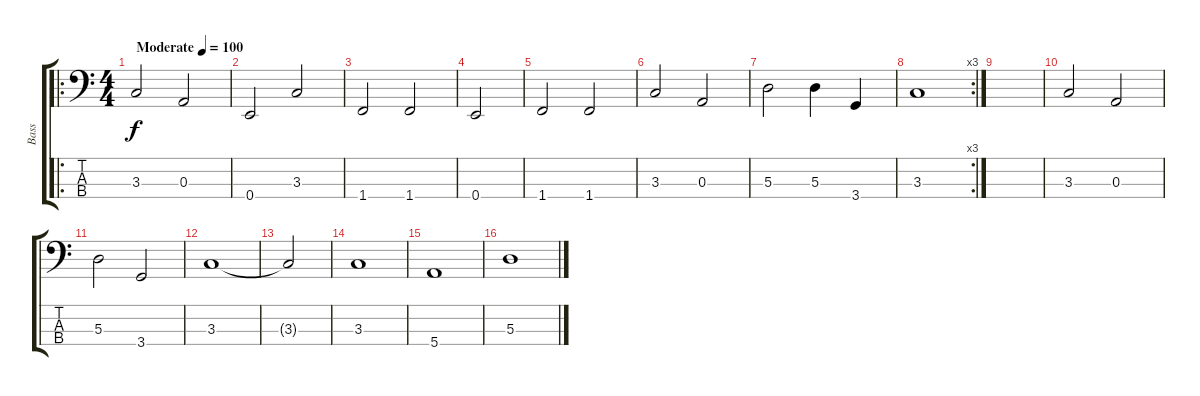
\track ("Bass" "Bass") {instrument electricbassfinger}
\staff {score tabs}
\tuning (G2 D2 A1 E1) {hide}
\ro
\ts (4 4)
\tempo (100 "Moderate")
\clef f4
\ks c
3.3.2{dy f instrument electricbassfinger} 0.3.2 |
0.4.2 3.3.2 |
1.4.2 1.4.2 |
0.4.2 |
1.4.2 1.4.2 |
3.3.2 0.3.2 |
5.3.2 5.3.4 3.4.4 |
\rc 3
3.3.1 |
|
3.3.2 0.3.2 |
5.3.2 3.4.2 |
3.3.1 |
3.3{t}.2 |
3.3.1 |
5.4.1 |
5.3.1
